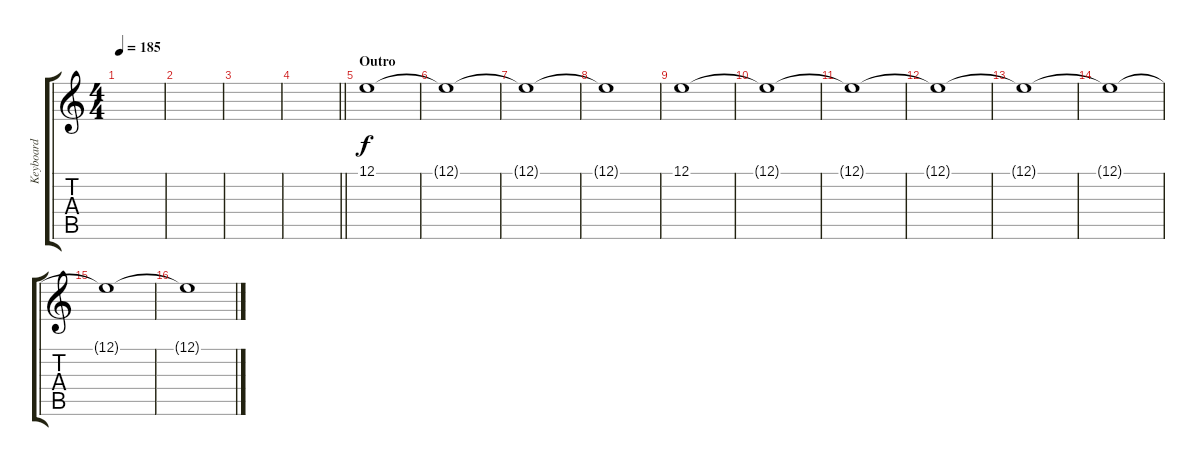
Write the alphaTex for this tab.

\track ("Keyboard" "Keyboard") {instrument synthstrings1}
\staff {score tabs}
\tuning (E4 B3 G3 D3 A2 E2) {hide}
\ts (4 4)
\tempo 185
\clef g2
\ks c
|
|
|
\barLineRight lightlight
|
\section ("" "Outro")
12.1.1 |
12.1{t}.1 |
12.1{t}.1 |
12.1{t}.1 |
12.1.1 |
12.1{t}.1 |
12.1{t}.1 |
12.1{t}.1 |
12.1{t}.1 |
12.1{t}.1 |
12.1{t}.1 |
12.1{t}.1
